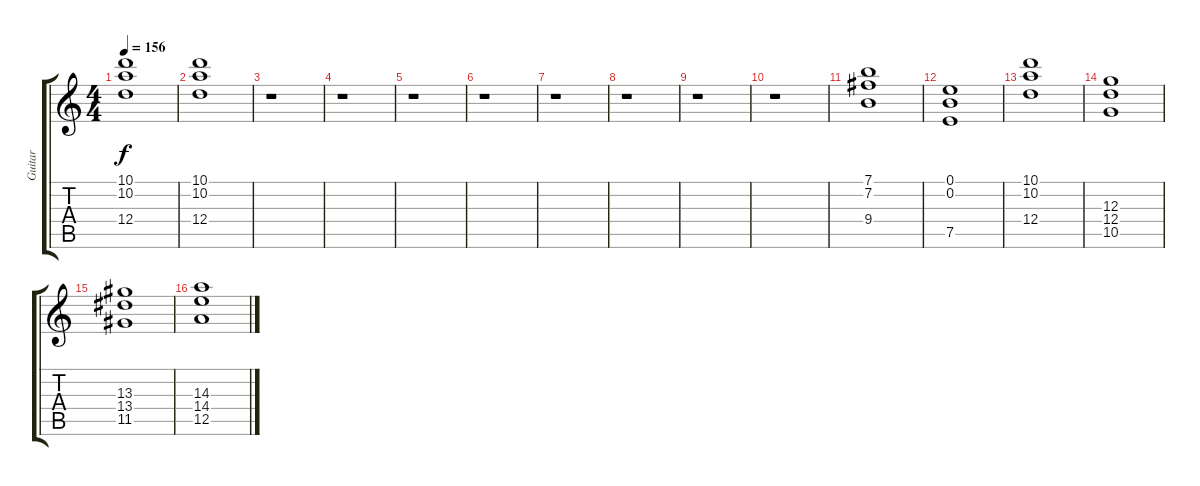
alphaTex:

\track (" Guitar" " Guitar") {instrument distortionguitar}
\staff {score tabs}
\tuning (E4 B3 G3 D3 A2 E2) {hide}
\ts (4 4)
\tempo 156
\clef g2
\ks c
(10.1 10.2 12.4).1{dy f} |
(10.1 10.2 12.4).1 |
r.1 |
r.1 |
r.1 |
r.1 |
r.1 |
r.1 |
r.1 |
r.1 |
(7.1 7.2 9.4).1 |
(0.1 0.2 7.5).1 |
(10.1 10.2 12.4).1 |
(12.3 12.4 10.5).1 |
(13.3 13.4 11.5).1 |
(14.3 14.4 12.5).1
